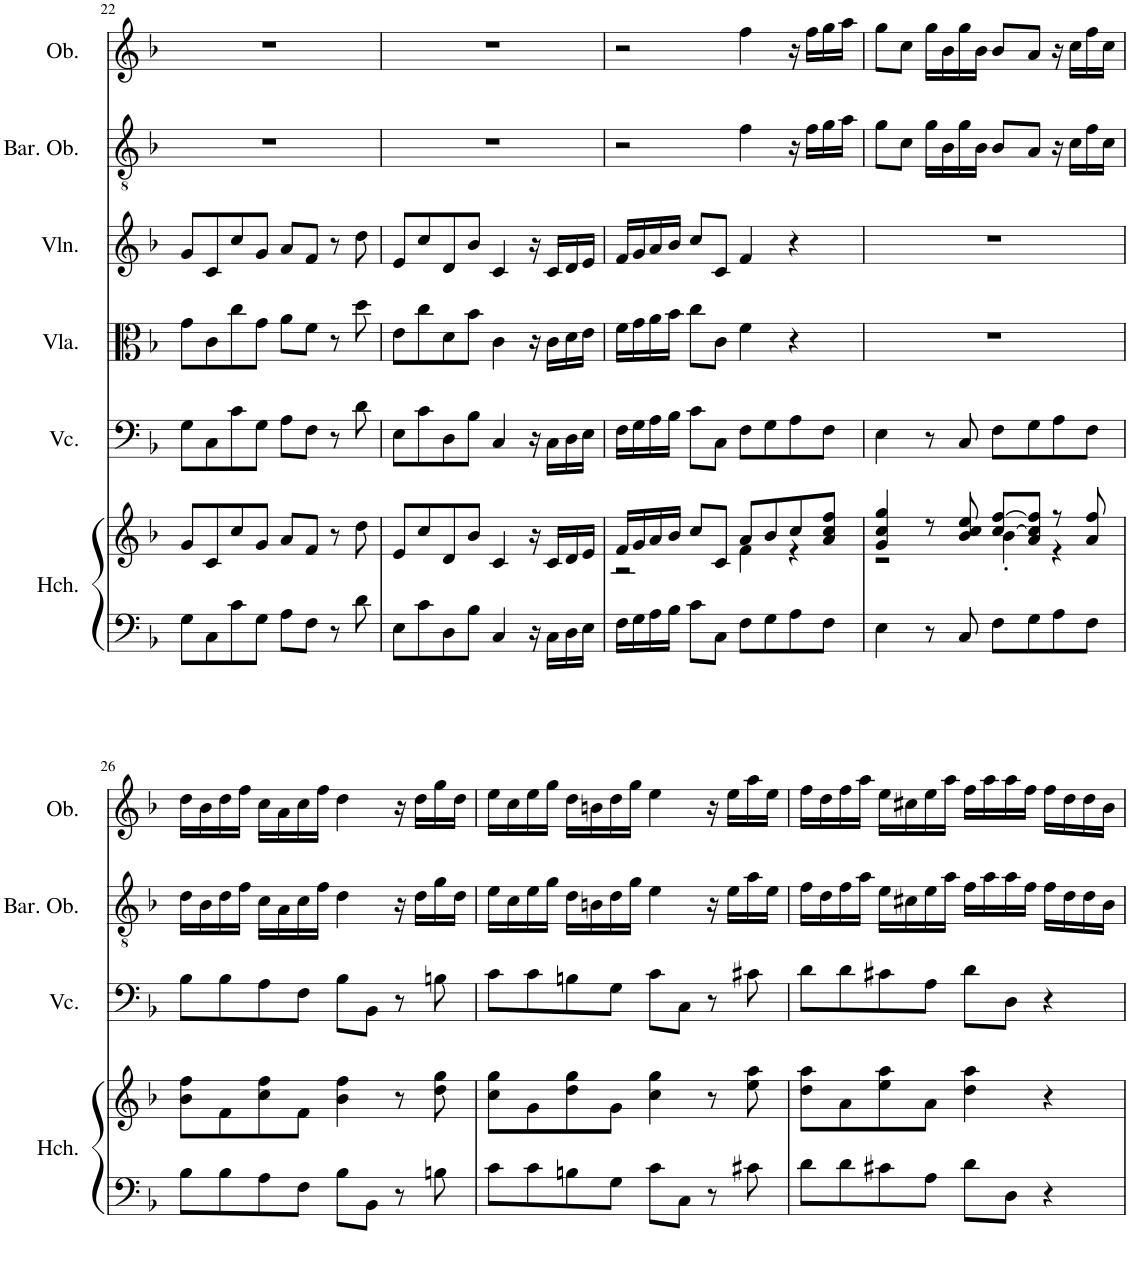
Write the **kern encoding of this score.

**kern	**kern	**kern	**kern	**kern	**kern	**kern
*part6	*part6	*part5	*part4	*part3	*part2	*part1
*staff7	*staff6	*staff5	*staff4	*staff3	*staff2	*staff1
*I"Harpsichord	*	*I"Violoncello	*I"Viola	*I"Violin	*I"Baritone Oboe	*I"Oboe
*I'Hch.	*	*I'Vc.	*I'Vla.	*I'Vln.	*I'Bar. Ob.	*I'Ob.
!!LO:PB:g=z
*clefF4	*clefG2	*clefF4	*clefC3	*clefG2	*clefGv2	*clefG2
*k[b-]	*k[b-]	*k[b-]	*k[b-]	*k[b-]	*k[b-]	*k[b-]
*M4/4	*M4/4	*M4/4	*M4/4	*M4/4	*M4/4	*M4/4
=22	=22	=22	=22	=22	=22	=22
8G\L	8g/L	8G\L	8g\L	8g/L	1r	1r
8C\	8c/	8C\	8c\	8c/	.	.
8c\	8cc/	8c\	8cc\	8cc/	.	.
8G\J	8g/J	8G\J	8g\J	8g/J	.	.
8A\L	8a/L	8A\L	8a\L	8a/L	.	.
8F\J	8f/J	8F\J	8f\J	8f/J	.	.
8r	8r	8r	8r	8r	.	.
8d\	8dd\	8d\	8dd\	8dd\	.	.
=23	=23	=23	=23	=23	=23	=23
8E\L	8e/L	8E\L	8e\L	8e/L	1r	1r
8c\	8cc/	8c\	8cc\	8cc/	.	.
8D\	8d/	8D\	8d\	8d/	.	.
8B-\J	8b-/J	8B-\J	8b-\J	8b-/J	.	.
4C/	4c/	4C/	4c\	4c/	.	.
16r	16r	16r	16r	16r	.	.
16C\LL	16c/LL	16C\LL	16c\LL	16c/LL	.	.
16D\	16d/	16D\	16d\	16d/	.	.
16E\JJ	16e/JJ	16E\JJ	16e\JJ	16e/JJ	.	.
=24	=24	=24	=24	=24	=24	=24
*	*^	*	*	*	*	*
16F\LL	16f/LL	2r	16F\LL	16f\LL	16f/LL	2r	2r
16G\	16g/	.	16G\	16g\	16g/	.	.
16A\	16a/	.	16A\	16a\	16a/	.	.
16B-\JJ	16b-/JJ	.	16B-\JJ	16b-\JJ	16b-/JJ	.	.
8c\L	8cc/L	.	8c\L	8cc\L	8cc/L	.	.
8C\J	8c/J	.	8C\J	8c\J	8c/J	.	.
8F\L	8a/L	4f\	8F\L	4f\	4f/	4f\	4ff\
8G\	8b-/	.	8G\	.	.	.	.
8A\	8cc/	4r	8A\	4r	4r	16r	16r
.	.	.	.	.	.	16f\LL	16ff\LL
8F\J	8a/ 8cc/ 8ff/J	.	8F\J	.	.	16g\	16gg\
.	.	.	.	.	.	16a\JJ	16aa\JJ
=25	=25	=25	=25	=25	=25	=25	=25
4E\	4g/ 4cc/ 4gg/	2r	4E\	1r	1r	8g\L	8gg\L
.	.	.	.	.	.	8c\J	8cc\J
8r	8r	.	8r	.	.	16g\LL	16gg\LL
.	.	.	.	.	.	16B-\	16b-\
8C/	8b-/ 8cc/ 8ee/	.	8C/	.	.	16g\	16gg\
.	.	.	.	.	.	16B-\JJ	16b-\JJ
8F\L	[8cc/ [8ff/L	4b-'\	8F\L	.	.	8B-/L	8b-/L
8G\	8a/ 8cc/] 8ff/]J	.	8G\	.	.	8A/J	8a/J
8A\	8r	4r	8A\	.	.	16r	16r
.	.	.	.	.	.	16c\LL	16cc\LL
8F\J	8a/ 8ff/	.	8F\J	.	.	16f\	16ff\
.	.	.	.	.	.	16c\JJ	16cc\JJ
*	*v	*v	*	*	*	*	*
!!LO:LB:g=z
=26	=26	=26	=26	=26	=26	=26
8B-\L	8b-\ 8ff\L	8B-\L	1r	1r	16d\LL	16dd\LL
.	.	.	.	.	16B-\	16b-\
8B-\	8f\	8B-\	.	.	16d\	16dd\
.	.	.	.	.	16f\JJ	16ff\JJ
8A\	8cc\ 8ff\	8A\	.	.	16c\LL	16cc\LL
.	.	.	.	.	16A\	16a\
8F\J	8f\J	8F\J	.	.	16c\	16cc\
.	.	.	.	.	16f\JJ	16ff\JJ
8B-\L	4b-\ 4ff\	8B-\L	.	.	4d\	4dd\
8BB-\J	.	8BB-\J	.	.	.	.
8r	8r	8r	.	.	16r	16r
.	.	.	.	.	16d\LL	16dd\LL
8Bn\	8dd\ 8gg\	8Bn\	.	.	16g\	16gg\
.	.	.	.	.	16d\JJ	16dd\JJ
=27	=27	=27	=27	=27	=27	=27
8c\L	8cc\ 8gg\L	8c\L	1r	1r	16e\LL	16ee\LL
.	.	.	.	.	16c\	16cc\
8c\	8g\	8c\	.	.	16e\	16ee\
.	.	.	.	.	16g\JJ	16gg\JJ
8Bn\	8dd\ 8gg\	8Bn\	.	.	16d\LL	16dd\LL
.	.	.	.	.	16Bn\	16bn\
8G\J	8g\J	8G\J	.	.	16d\	16dd\
.	.	.	.	.	16g\JJ	16gg\JJ
8c\L	4cc\ 4gg\	8c\L	.	.	4e\	4ee\
8C\J	.	8C\J	.	.	.	.
8r	8r	8r	.	.	16r	16r
.	.	.	.	.	16e\LL	16ee\LL
8c#X\	8ee\ 8aa\	8c#X\	.	.	16a\	16aa\
.	.	.	.	.	16e\JJ	16ee\JJ
=28	=28	=28	=28	=28	=28	=28
8d\L	8dd\ 8aa\L	8d\L	1r	1r	16f\LL	16ff\LL
.	.	.	.	.	16d\	16dd\
8d\	8a\	8d\	.	.	16f\	16ff\
.	.	.	.	.	16a\JJ	16aa\JJ
8c#X\	8ee\ 8aa\	8c#X\	.	.	16e\LL	16ee\LL
.	.	.	.	.	16c#X\	16cc#X\
8A\J	8a\J	8A\J	.	.	16e\	16ee\
.	.	.	.	.	16a\JJ	16aa\JJ
8d\L	4dd\ 4aa\	8d\L	.	.	16f\LL	16ff\LL
.	.	.	.	.	16a\	16aa\
8D\J	.	8D\J	.	.	16a\	16aa\
.	.	.	.	.	16f\JJ	16ff\JJ
4r	4r	4r	.	.	16f\LL	16ff\LL
.	.	.	.	.	16d\	16dd\
.	.	.	.	.	16d\	16dd\
.	.	.	.	.	16B-\JJ	16b-\JJ
=	=	=	=	=	=	=
*-	*-	*-	*-	*-	*-	*-
